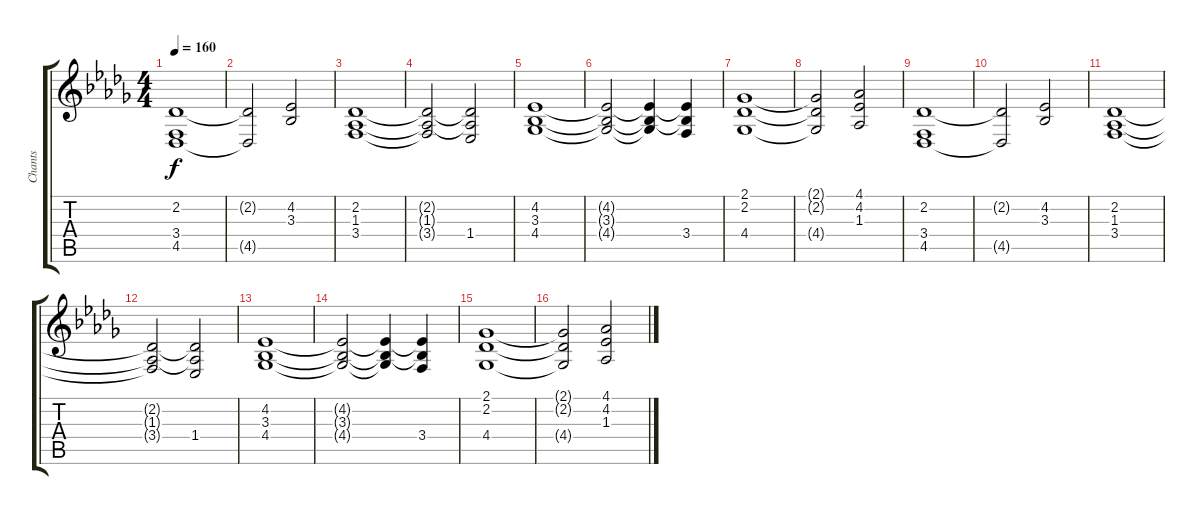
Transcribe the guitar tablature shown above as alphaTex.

\track ("Chants" "Chants") {instrument stringensemble1}
\staff {score tabs}
\tuning (E4 B3 G3 D3 A2 E2) {hide}
\ts (4 4)
\tempo 160
\clef g2
\ks db
(2.2 3.4 4.5).1{dy f} |
(2.2{t} 4.5{t}).2 (4.2 3.3).2 |
(2.2 1.3 3.4).1 |
(2.2{t} 1.3{t} 3.4{t}).2 (2.2{t} 1.3{t} 1.4).2 |
(4.2 3.3 4.4).1 |
(4.2{t} 3.3{t} 4.4{t}).2 (4.2{t} 3.3{t} 4.4{t}).4 (4.2{t} 3.3{t} 3.4).4 |
(2.1 2.2 4.4).1 |
(2.1{t} 2.2{t} 4.4{t}).2 (4.1 4.2 1.3).2 |
(2.2 3.4 4.5).1 |
(2.2{t} 4.5{t}).2 (4.2 3.3).2 |
(2.2 1.3 3.4).1 |
(2.2{t} 1.3{t} 3.4{t}).2 (2.2{t} 1.3{t} 1.4).2 |
(4.2 3.3 4.4).1 |
(4.2{t} 3.3{t} 4.4{t}).2 (4.2{t} 3.3{t} 4.4{t}).4 (4.2{t} 3.3{t} 3.4).4 |
(2.1 2.2 4.4).1 |
(2.1{t} 2.2{t} 4.4{t}).2 (4.1 4.2 1.3).2
